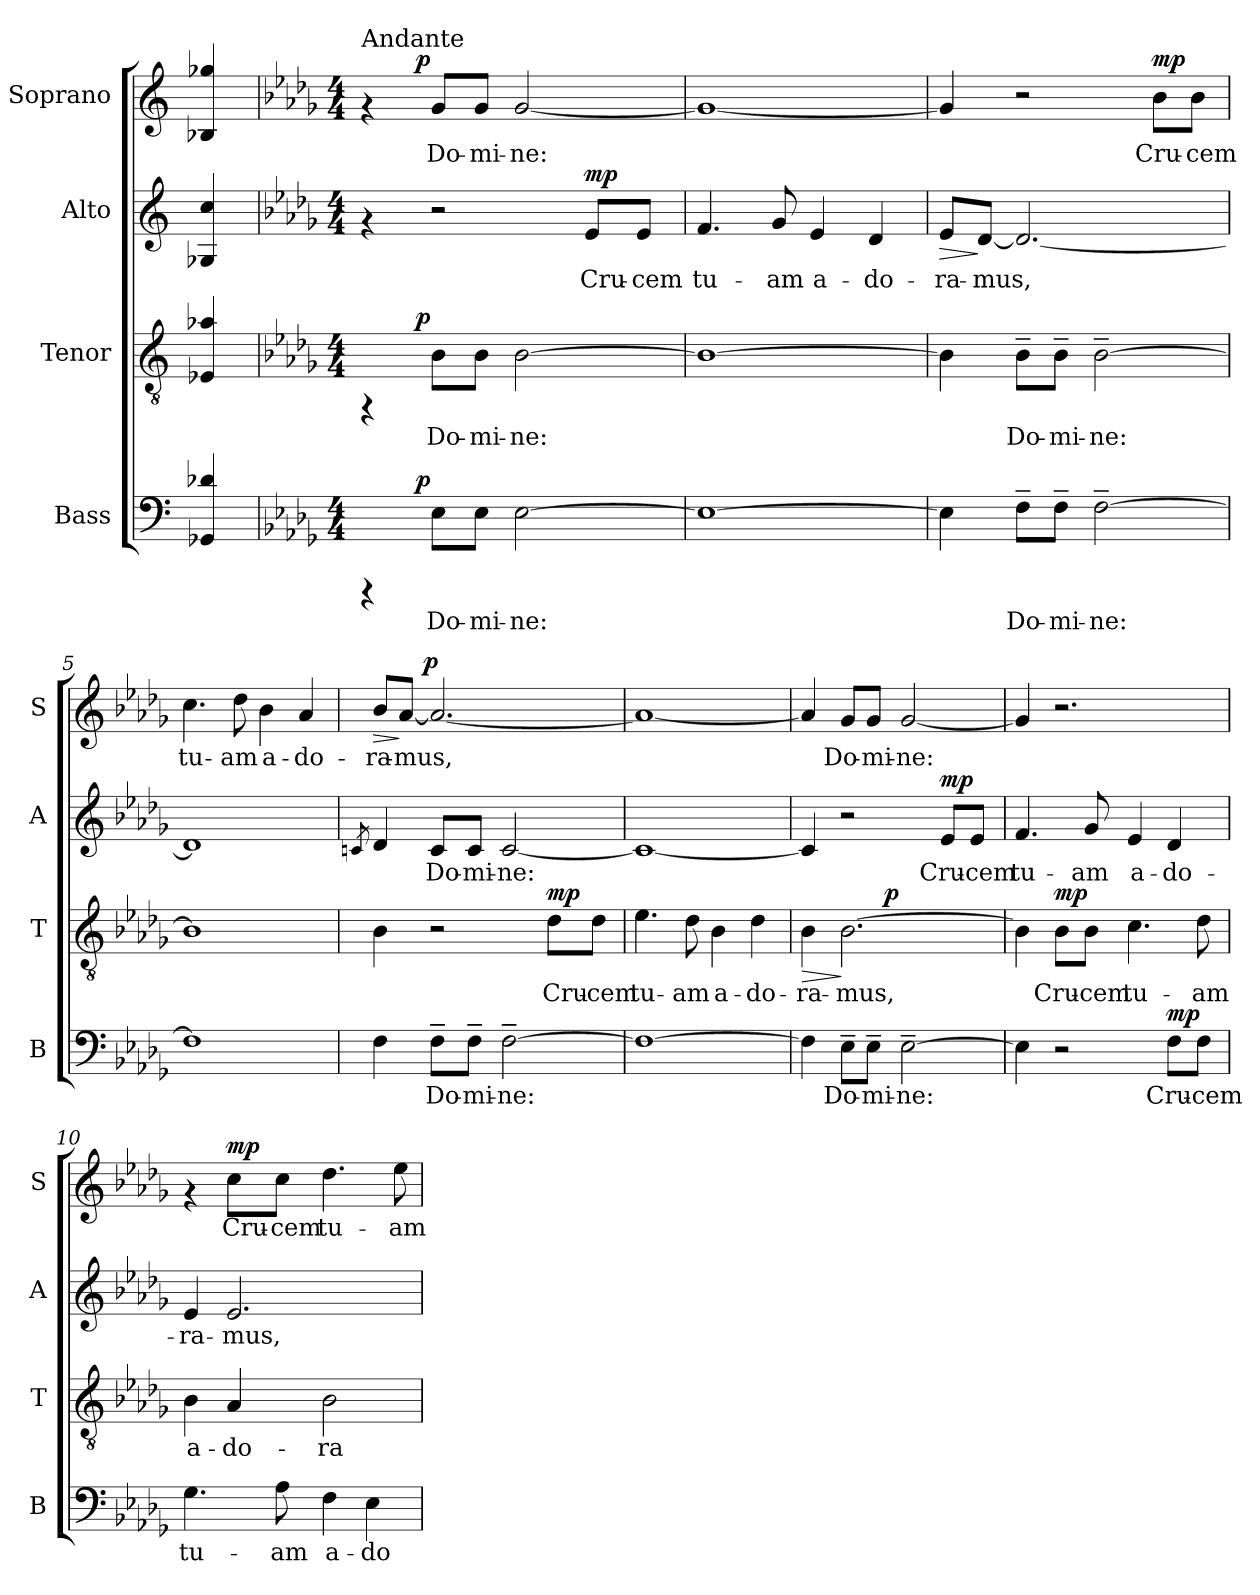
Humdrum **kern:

**kern	**text	**dynam	**kern	**text	**dynam	**kern	**text	**dynam	**kern	**text	**dynam
*part4	*part4	*part4	*part3	*part3	*part3	*part2	*part2	*part2	*part1	*part1	*part1
*staff4	*staff4	*staff4	*staff3	*staff3	*staff3	*staff2	*staff2	*staff2	*staff1	*staff1	*staff1
*I"Bass	*	*	*I"Tenor	*	*	*I"Alto	*	*	*I"Soprano	*	*
*I'B	*	*	*I'T	*	*	*I'A	*	*	*I'S	*	*
!!LO:PB:g=z
*stria5	*	*	*stria5	*	*	*stria5	*	*	*stria5	*	*
*clefF4	*	*	*clefGv2	*	*	*clefG2	*	*	*clefG2	*	*
*k[]	*	*	*k[]	*	*	*k[]	*	*	*k[]	*	*
*C:	*	*	*C:	*	*	*C:	*	*	*C:	*	*
=1	=1	=1	=1	=1	=1	=1	=1	=1	=1	=1	=1
!	!LO:LY:b	!	!	!LO:LY:b	!	!	!LO:LY:b	!	!	!LO:LY:b	!
4d-X/ 4GG-X/	.	.	4a-X/ 4E-X/	.	.	4cc/ 4G-X/	.	.	4gg-X/ 4B-X/	.	.
=2!	=2!	=2!	=2!	=2!	=2!	=2!	=2!	=2!	=2!	=2!	=2!
*k[b-e-a-d-g-]	*	*	*k[b-e-a-d-g-]	*	*	*k[b-e-a-d-g-]	*	*	*k[b-e-a-d-g-]	*	*
*D-:	*	*	*D-:	*	*	*D-:	*	*	*D-:	*	*
*M4/4	*	*	*M4/4	*	*	*M4/4	*	*	*M4/4	*	*
*^	*	*	*^	*	*	*	*	*	*^	*	*
!	!	!	!	!	!	!	!	!	!	!	!LO:TX:a:t=Andante	!	!	!
4rCCC	8..ryy	.	.	4rFF	8..ryy	.	.	4rf	.	.	4rf	8..ryy	.	.
!	!	!	!LO:DY:a	!	!	!	!LO:DY:a	!	!	!	!	!	!	!LO:DY:a
.	2ryy	.	p	.	2ryy	.	p	.	.	.	.	2ryy	.	p
!	!	!LO:LY:b	!	!	!	!LO:LY:b	!	!	!	!	!	!	!LO:LY:b	!
8E-\L	.	Do-	.	8B-\L	.	Do-	.	2r	.	.	8g-/L	.	Do-	.
!	!	!LO:LY:b	!	!	!	!LO:LY:b	!	!	!	!	!	!	!LO:LY:b	!
8E-\J	.	-mi-	.	8B-\J	.	-mi-	.	.	.	.	8g-/J	.	-mi-	.
!	!	!LO:LY:b	!	!	!	!LO:LY:b	!	!	!	!	!	!	!LO:LY:b	!
[>2E-\	.	-ne:	.	[>2B-\	.	-ne:	.	.	.	.	[<2g-/	.	-ne:	.
.	4ryy	.	.	.	4ryy	.	.	.	.	.	.	4ryy	.	.
!	!	!	!	!	!	!	!	!	!LO:LY:b	!LO:DY:a	!	!	!	!
.	.	.	.	.	.	.	.	8e-/L	Cru-	mp	.	.	.	.
!	!	!	!	!	!	!	!	!	!LO:LY:b	!	!	!	!	!
.	.	.	.	.	.	.	.	8e-/J	-cem	.	.	.	.	.
.	32ryy	.	.	.	32ryy	.	.	.	.	.	.	32ryy	.	.
=3	=3	=3	=3	=3	=3	=3	=3	=3	=3	=3	=3	=3	=3	=3
!	!	!LO:LY:b	!	!	!	!LO:LY:b	!	!	!LO:LY:b	!	!	!	!LO:LY:b	!
*v	*v	*	*	*	*	*	*	*	*	*	*v	*v	*	*
*	*	*	*v	*v	*	*	*	*	*	*	*	*
1E-_>	.	.	1B-_>	.	.	4.f/	tu-	.	1g-_<	.	.
!	!	!	!	!	!	!	!LO:LY:b	!	!	!	!
.	.	.	.	.	.	8g-/	-am	.	.	.	.
!	!	!	!	!	!	!	!LO:LY:b	!	!	!	!
.	.	.	.	.	.	4e-/	a-	.	.	.	.
!	!	!	!	!	!	!	!LO:LY:b	!	!	!	!
.	.	.	.	.	.	4d-/	-do-	.	.	.	.
=4	=4	=4	=4	=4	=4	=4	=4	=4	=4	=4	=4
!	!LO:LY:b	!	!	!LO:LY:b	!	!	!LO:LY:b	!LO:HP:b	!	!LO:LY:b	!
4E-\]	.	.	4B-\]	.	.	8e-/L	-ra-	>	4g-/]	.	.
!	!	!	!	!	!	!	!LO:LY:b	!	!	!	!
.	.	.	.	.	.	[<8d-/J	-mus,	]	.	.	.
!	!LO:LY:b	!	!	!LO:LY:b	!	!	!LO:LY:b	!	!	!	!
8F~>\L	Do-	.	8B-~>\L	Do-	.	2.d-/_<	.	.	2r	.	.
!	!LO:LY:b	!	!	!LO:LY:b	!	!	!	!	!	!	!
8F~>\J	-mi-	.	8B-~>\J	-mi-	.	.	.	.	.	.	.
!	!LO:LY:b	!	!	!LO:LY:b	!	!	!	!	!	!	!
[>2F~>\	-ne:	.	[>2B-~>\	-ne:	.	.	.	.	.	.	.
!	!	!	!	!	!	!	!	!	!	!LO:LY:b	!LO:DY:a
.	.	.	.	.	.	.	.	.	8b-\L	Cru-	mp
!	!	!	!	!	!	!	!	!	!	!LO:LY:b	!
.	.	.	.	.	.	.	.	.	8b-\J	-cem	.
=5	=5	=5	=5	=5	=5	=5	=5	=5	=5	=5	=5
!	!LO:LY:b	!	!	!LO:LY:b	!	!	!LO:LY:b	!	!	!LO:LY:b	!
1F]	.	.	1B-]	.	.	1d-]	.	.	4.cc\	tu-	.
!	!	!	!	!	!	!	!	!	!	!LO:LY:b	!
.	.	.	.	.	.	.	.	.	8dd-\	-am	.
!	!	!	!	!	!	!	!	!	!	!LO:LY:b	!
.	.	.	.	.	.	.	.	.	4b-\	a-	.
!	!	!	!	!	!	!	!	!	!	!LO:LY:b	!
.	.	.	.	.	.	.	.	.	4a-/	-do-	.
!!LO:LB:g=z
=6	=6	=6	=6	=6	=6	=6	=6	=6	=6	=6	=6
.	.	.	.	.	.	8qcn/	.	.	.	.	.
!	!LO:LY:b	!	!	!LO:LY:b	!	!	!LO:LY:b	!	!	!LO:LY:b	!LO:HP:b
*	*	*	*	*	*	*	*	*	*^	*	*
4F\	.	.	4B-\	.	.	4d-/	.	.	8b-/L	8...ryy	-ra-	>
!	!	!	!	!	!	!	!	!	!	!	!LO:LY:b	!
.	.	.	.	.	.	.	.	.	[<8a-/J	.	-mus,	]
!	!	!	!	!	!	!	!	!	!	!	!	!LO:DY:a
.	.	.	.	.	.	.	.	.	.	2ryy	.	p
!	!LO:LY:b	!	!	!	!	!	!LO:LY:b	!	!	!	!LO:LY:b	!
8F~>\L	Do-	.	2r	.	.	8c/L	Do-	.	2.a-/_<	.	.	.
!	!LO:LY:b	!	!	!	!	!	!LO:LY:b	!	!	!	!	!
8F~>\J	-mi-	.	.	.	.	8c/J	-mi-	.	.	.	.	.
!	!LO:LY:b	!	!	!	!	!	!LO:LY:b	!	!	!	!	!
[>2F~>\	-ne:	.	.	.	.	[<2c/	-ne:	.	.	.	.	.
.	.	.	.	.	.	.	.	.	.	4ryy	.	.
!	!	!	!	!LO:LY:b	!LO:DY:a	!	!	!	!	!	!	!
.	.	.	8d-\L	Cru-	mp	.	.	.	.	.	.	.
!	!	!	!	!LO:LY:b	!	!	!	!	!	!	!	!
.	.	.	8d-\J	-cem	.	.	.	.	.	.	.	.
.	.	.	.	.	.	.	.	.	.	64ryy	.	.
=7	=7	=7	=7	=7	=7	=7	=7	=7	=7	=7	=7	=7
!	!LO:LY:b	!	!	!LO:LY:b	!	!	!LO:LY:b	!	!	!	!LO:LY:b	!
*	*	*	*	*	*	*	*	*	*v	*v	*	*
1F_>	.	.	4.e-\	tu-	.	1c_<	.	.	1a-_<	.	.
!	!	!	!	!LO:LY:b	!	!	!	!	!	!	!
.	.	.	8d-\	-am	.	.	.	.	.	.	.
!	!	!	!	!LO:LY:b	!	!	!	!	!	!	!
.	.	.	4B-\	a-	.	.	.	.	.	.	.
!	!	!	!	!LO:LY:b	!	!	!	!	!	!	!
.	.	.	4d-\	-do-	.	.	.	.	.	.	.
=8	=8	=8	=8	=8	=8	=8	=8	=8	=8	=8	=8
!	!LO:LY:b	!	!	!LO:LY:b	!LO:HP:b	!	!LO:LY:b	!	!	!LO:LY:b	!
*	*	*	*^	*	*	*	*	*	*	*	*
4F\]	.	.	4B-\	4..ryy	-ra-	>	4c/]	.	.	4a-/]	.	.
!	!LO:LY:b	!	!	!	!LO:LY:b	!	!	!	!	!	!LO:LY:b	!
8E-~>\L	Do-	.	[>2.B-\	.	-mus,	]	2r	.	.	8g-/L	Do-	.
!	!LO:LY:b	!	!	!	!	!	!	!	!	!	!LO:LY:b	!
8E-~>\J	-mi-	.	.	.	.	.	.	.	.	8g-/J	-mi-	.
!	!	!	!	!	!	!LO:DY:a	!	!	!	!	!	!
.	.	.	.	2ryy	.	p	.	.	.	.	.	.
!	!LO:LY:b	!	!	!	!	!	!	!	!	!	!LO:LY:b	!
[>2E-~>\	-ne:	.	.	.	.	.	.	.	.	[<2g-/	-ne:	.
!	!	!	!	!	!	!	!	!LO:LY:b	!LO:DY:a	!	!	!
.	.	.	.	.	.	.	8e-/L	Cru-	mp	.	.	.
!	!	!	!	!	!	!	!	!LO:LY:b	!	!	!	!
.	.	.	.	.	.	.	8e-/J	-cem	.	.	.	.
.	.	.	.	16ryy	.	.	.	.	.	.	.	.
=9	=9	=9	=9	=9	=9	=9	=9	=9	=9	=9	=9	=9
!	!LO:LY:b	!	!	!	!LO:LY:b	!	!	!LO:LY:b	!	!	!LO:LY:b	!
*	*	*	*v	*v	*	*	*	*	*	*	*	*
4E-\]	.	.	4B-\]	.	.	4.f/	tu-	.	4g-/]	.	.
!	!	!	!	!LO:LY:b	!LO:DY:a	!	!	!	!	!	!
2r	.	.	8B-\L	Cru-	mp	.	.	.	2.r	.	.
!	!	!	!	!LO:LY:b	!	!	!LO:LY:b	!	!	!	!
.	.	.	8B-\J	-cem	.	8g-/	-am	.	.	.	.
!	!	!	!	!LO:LY:b	!	!	!LO:LY:b	!	!	!	!
.	.	.	4.c\	tu-	.	4e-/	a-	.	.	.	.
!	!LO:LY:b	!LO:DY:a	!	!	!	!	!LO:LY:b	!	!	!	!
8F\L	Cru-	mp	.	.	.	4d-/	-do-	.	.	.	.
!	!LO:LY:b	!	!	!LO:LY:b	!	!	!	!	!	!	!
8F\J	-cem	.	8d-\	-am	.	.	.	.	.	.	.
!!LO:PB:g=z
=10	=10	=10	=10	=10	=10	=10	=10	=10	=10	=10	=10
!	!LO:LY:b	!	!	!LO:LY:b	!	!	!LO:LY:b	!	!	!	!
4.G-\	tu-	.	4B-\	a-	.	4e-/	-ra-	.	4rf	.	.
!	!	!	!	!LO:LY:b	!	!	!LO:LY:b	!	!	!LO:LY:b	!LO:DY:a
.	.	.	4A-/	-do-	.	2.e-/	-mus,	.	8cc\L	Cru-	mp
!	!LO:LY:b	!	!	!	!	!	!	!	!	!LO:LY:b	!
8A-\	-am	.	.	.	.	.	.	.	8cc\J	-cem	.
!	!LO:LY:b	!	!	!LO:LY:b	!	!	!	!	!	!LO:LY:b	!
4F\	a-	.	2B-\	-ra-	.	.	.	.	4.dd-\	tu-	.
!	!LO:LY:b	!	!	!	!	!	!	!	!	!	!
4E-\	-do-	.	.	.	.	.	.	.	.	.	.
!	!	!	!	!	!	!	!	!	!	!LO:LY:b	!
.	.	.	.	.	.	.	.	.	8ee-\	-am	.
=	=	=	=	=	=	=	=	=	=	=	=
*-	*-	*-	*-	*-	*-	*-	*-	*-	*-	*-	*-
